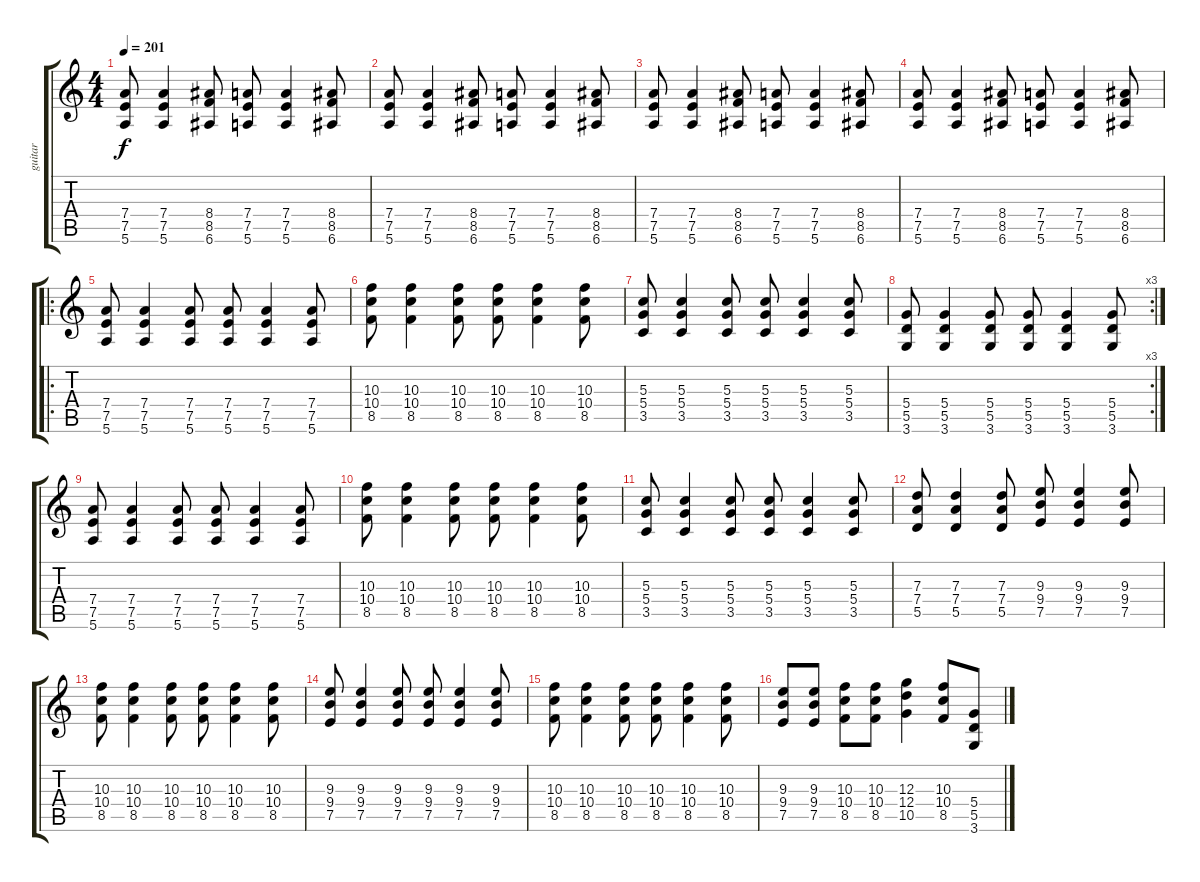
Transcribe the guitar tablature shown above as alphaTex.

\track ("guitar" "guitar") {instrument overdrivenguitar}
\staff {score tabs}
\tuning (E4 B3 G3 D3 A2 E2) {hide}
\ts (4 4)
\tempo 201
\clef g2
\ks c
(7.4 7.5 5.6).8{dy f instrument overdrivenguitar} (7.4 7.5 5.6).4 (8.4 8.5 6.6).8 (7.4 7.5 5.6).8 (7.4 7.5 5.6).4 (8.4 8.5 6.6).8 |
(7.4 7.5 5.6).8 (7.4 7.5 5.6).4 (8.4 8.5 6.6).8 (7.4 7.5 5.6).8 (7.4 7.5 5.6).4 (8.4 8.5 6.6).8 |
(7.4 7.5 5.6).8 (7.4 7.5 5.6).4 (8.4 8.5 6.6).8 (7.4 7.5 5.6).8 (7.4 7.5 5.6).4 (8.4 8.5 6.6).8 |
(7.4 7.5 5.6).8 (7.4 7.5 5.6).4 (8.4 8.5 6.6).8 (7.4 7.5 5.6).8 (7.4 7.5 5.6).4 (8.4 8.5 6.6).8 |
\ro
(7.4 7.5 5.6).8 (7.4 7.5 5.6).4 (7.4 7.5 5.6).8 (7.4 7.5 5.6).8 (7.4 7.5 5.6).4 (7.4 7.5 5.6).8 |
(10.3 10.4 8.5).8 (10.3 10.4 8.5).4 (10.3 10.4 8.5).8 (10.3 10.4 8.5).8 (10.3 10.4 8.5).4 (10.3 10.4 8.5).8 |
(5.3 5.4 3.5).8 (5.3 5.4 3.5).4 (5.3 5.4 3.5).8 (5.3 5.4 3.5).8 (5.3 5.4 3.5).4 (5.3 5.4 3.5).8 |
\rc 3
(5.4 5.5 3.6).8 (5.4 5.5 3.6).4 (5.4 5.5 3.6).8 (5.4 5.5 3.6).8 (5.4 5.5 3.6).4 (5.4 5.5 3.6).8 |
(7.4 7.5 5.6).8 (7.4 7.5 5.6).4 (7.4 7.5 5.6).8 (7.4 7.5 5.6).8 (7.4 7.5 5.6).4 (7.4 7.5 5.6).8 |
(10.3 10.4 8.5).8 (10.3 10.4 8.5).4 (10.3 10.4 8.5).8 (10.3 10.4 8.5).8 (10.3 10.4 8.5).4 (10.3 10.4 8.5).8 |
(5.3 5.4 3.5).8 (5.3 5.4 3.5).4 (5.3 5.4 3.5).8 (5.3 5.4 3.5).8 (5.3 5.4 3.5).4 (5.3 5.4 3.5).8 |
(7.3 7.4 5.5).8 (7.3 7.4 5.5).4 (7.3 7.4 5.5).8 (9.3 9.4 7.5).8 (9.3 9.4 7.5).4 (9.3 9.4 7.5).8 |
(10.3 10.4 8.5).8 (10.3 10.4 8.5).4 (10.3 10.4 8.5).8 (10.3 10.4 8.5).8 (10.3 10.4 8.5).4 (10.3 10.4 8.5).8 |
(9.3 9.4 7.5).8 (9.3 9.4 7.5).4 (9.3 9.4 7.5).8 (9.3 9.4 7.5).8 (9.3 9.4 7.5).4 (9.3 9.4 7.5).8 |
(10.3 10.4 8.5).8 (10.3 10.4 8.5).4 (10.3 10.4 8.5).8 (10.3 10.4 8.5).8 (10.3 10.4 8.5).4 (10.3 10.4 8.5).8 |
(9.3 9.4 7.5).8 (9.3 9.4 7.5).8 (10.3 10.4 8.5).8 (10.3 10.4 8.5).8 (12.3 12.4 10.5).4 (10.3 10.4 8.5).8 (5.4 5.5 3.6).8
